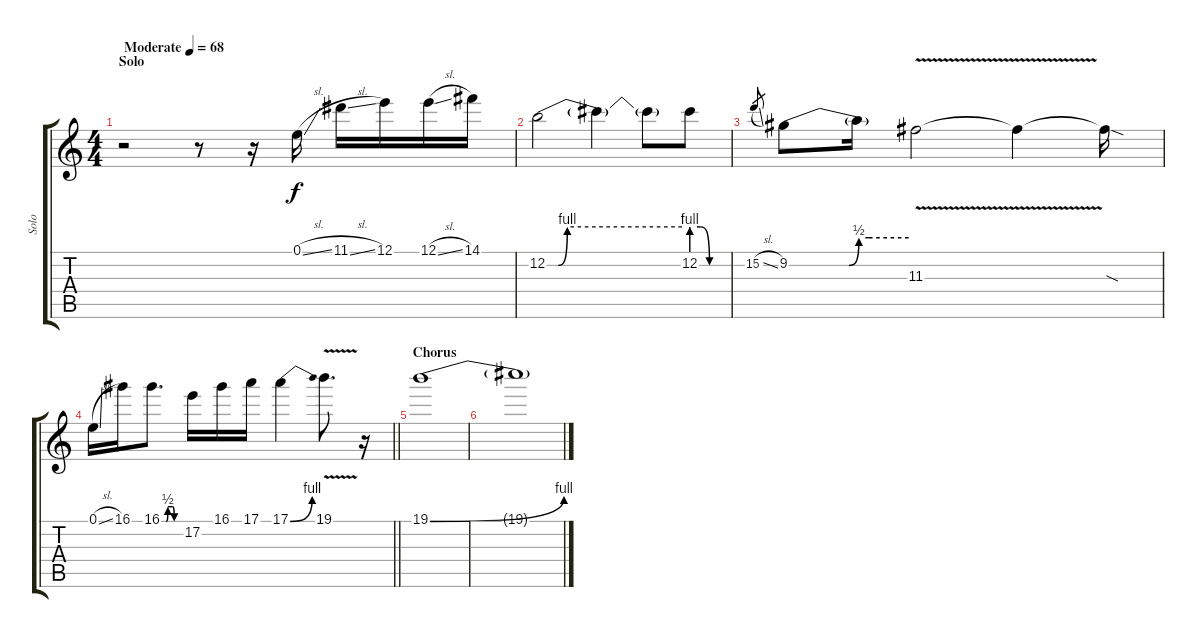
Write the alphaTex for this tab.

\track ("Solo" "Solo") {instrument overdrivenguitar}
\staff {score tabs}
\tuning (E4 B3 G3 D3 A2 E2) {hide}
\ts (4 4)
\section ("" "Solo")
\tempo (68 "Moderate")
\clef g2
\ks c
r.2{dy f instrument overdrivenguitar} r.8 r.16 0.1{sl}.16 11.1{sl}.16 12.1.16 12.1{sl}.16 14.1.16 |
12.2{be (custom 0 0 5 0 9 4 60 4)}.2 12.2{t}.4 12.2{t}.8 12.2{be (custom 0 4 15 4 30 0 60 0)}.8 |
15.2{sl}.8{gr} 9.2{be (custom 0 0 25 0 30 0 35 2 40 2 60 2)}.8 9.2{t}.16 11.3{v}.2 11.3{t}.4 11.3{sod t}.16 |
\barLineRight lightlight
0.1{sl}.16 16.1.16 16.1{be (custom 0 0 15 0 20 2 35 2 40 0 60 0)}.8{d} 17.2.16 16.1.16 17.1.16 17.1{be (bend 0 0 60 4)}.4 19.1{v}.8{d} r.16 |
\section ("" "Chorus")
19.1{be (bend 0 0 60 4)}.1 |
19.1{t}.1
